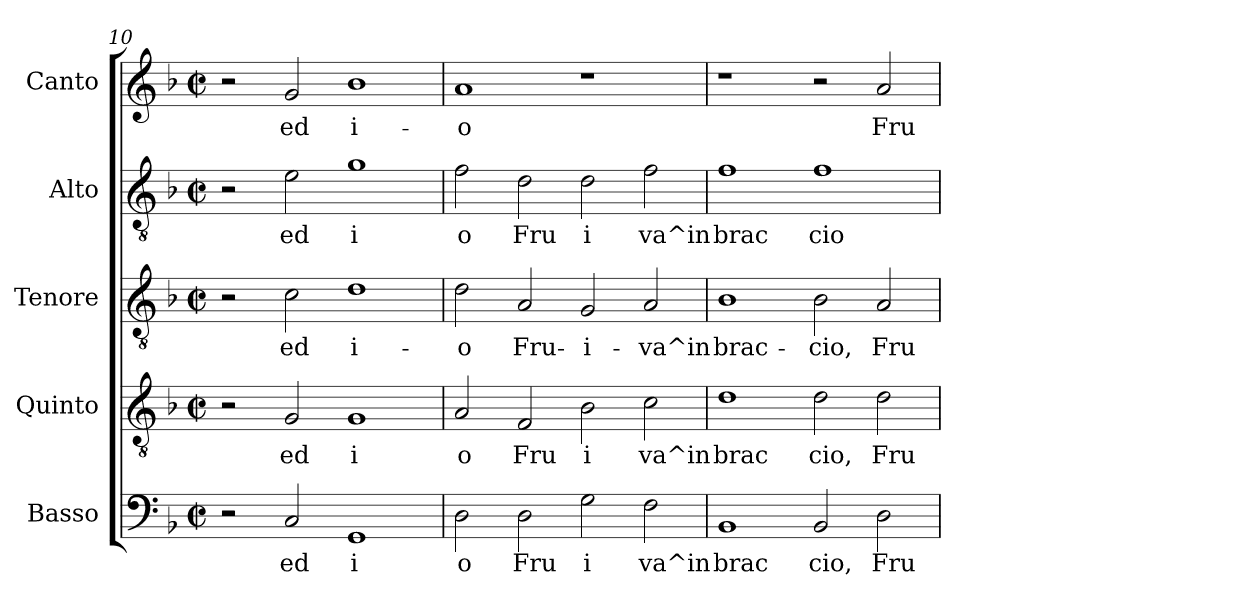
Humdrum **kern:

**kern	**text	**kern	**text	**kern	**text	**kern	**text	**kern	**text
*part5	*part5	*part4	*part4	*part3	*part3	*part2	*part2	*part1	*part1
*staff5	*staff5	*staff4	*staff4	*staff3	*staff3	*staff2	*staff2	*staff1	*staff1
*I"Basso	*	*I"Quinto	*	*I"Tenore	*	*I"Alto	*	*I"Canto	*
*clefF4	*	*clefGv2	*	*clefGv2	*	*clefGv2	*	*clefG2	*
*k[b-]	*	*k[b-]	*	*k[b-]	*	*k[b-]	*	*k[b-]	*
*F:	*	*F:	*	*F:	*	*F:	*	*F:	*
*M2/2	*	*M2/2	*	*M2/2	*	*M2/2	*	*M2/2	*
*met(c|)	*	*met(c|)	*	*met(c|)	*	*met(c|)	*	*met(c|)	*
=10	=10	=10	=10	=10	=10	=10	=10	=10	=10
2r	.	2r	.	2r	.	2r	.	2r	.
!	!LO:LY:b:cj	!	!LO:LY:b:cj	!	!LO:LY:b:cj	!	!LO:LY:b:cj	!	!LO:LY:b:cj
2C/	ed	2G/	ed	2c\	ed	2e\	ed	2g/	ed
!	!LO:LY:b:cj	!	!LO:LY:b:cj	!	!LO:LY:b:cj	!	!LO:LY:b:cj	!	!LO:LY:b:cj
1GG	i	1G	i	1d	i-	1g	i	1b-	i-
=11	=11	=11	=11	=11	=11	=11	=11	=11	=11
!	!LO:LY:b:cj	!	!LO:LY:b:cj	!	!LO:LY:b:cj	!	!LO:LY:b:cj	!	!LO:LY:b:cj
2D\	o	2A/	o	2d\	-o	2f\	o	1a	-o
!	!LO:LY:b:cj	!	!LO:LY:b:cj	!	!LO:LY:b:cj	!	!LO:LY:b:cj	!	!
2D\	Fru	2F/	Fru	2A/	Fru-	2d\	Fru	.	.
!	!LO:LY:b:cj	!	!LO:LY:b:cj	!	!LO:LY:b:cj	!	!LO:LY:b:cj	!	!
2G\	i	2B-\	i	2G/	-i-	2d\	i	1r	.
!	!LO:LY:b:cj	!	!LO:LY:b:cj	!	!LO:LY:b:cj	!	!LO:LY:b:cj	!	!
2F\	va^in	2c\	va^in	2A/	-va^in	2f\	va^in	.	.
=12	=12	=12	=12	=12	=12	=12	=12	=12	=12
!	!LO:LY:b:cj	!	!LO:LY:b:cj	!	!LO:LY:b:cj	!	!LO:LY:b:cj	!	!
1BB-	brac	1d	brac	1B-	brac-	1f	brac	1r	.
!	!LO:LY:b:cj	!	!LO:LY:b:cj	!	!LO:LY:b:cj	!	!LO:LY:b:cj	!	!
2BB-/	cio,	2d\	cio,	2B-\	-cio,	1f	cio	2r	.
!	!LO:LY:b:cj	!	!LO:LY:b:cj	!	!LO:LY:b:cj	!	!	!	!LO:LY:b:cj
2D\	Fru	2d\	Fru	2A/	Fru-	.	.	2a/	Fru-
=	=	=	=	=	=	=	=	=	=
*-	*-	*-	*-	*-	*-	*-	*-	*-	*-
